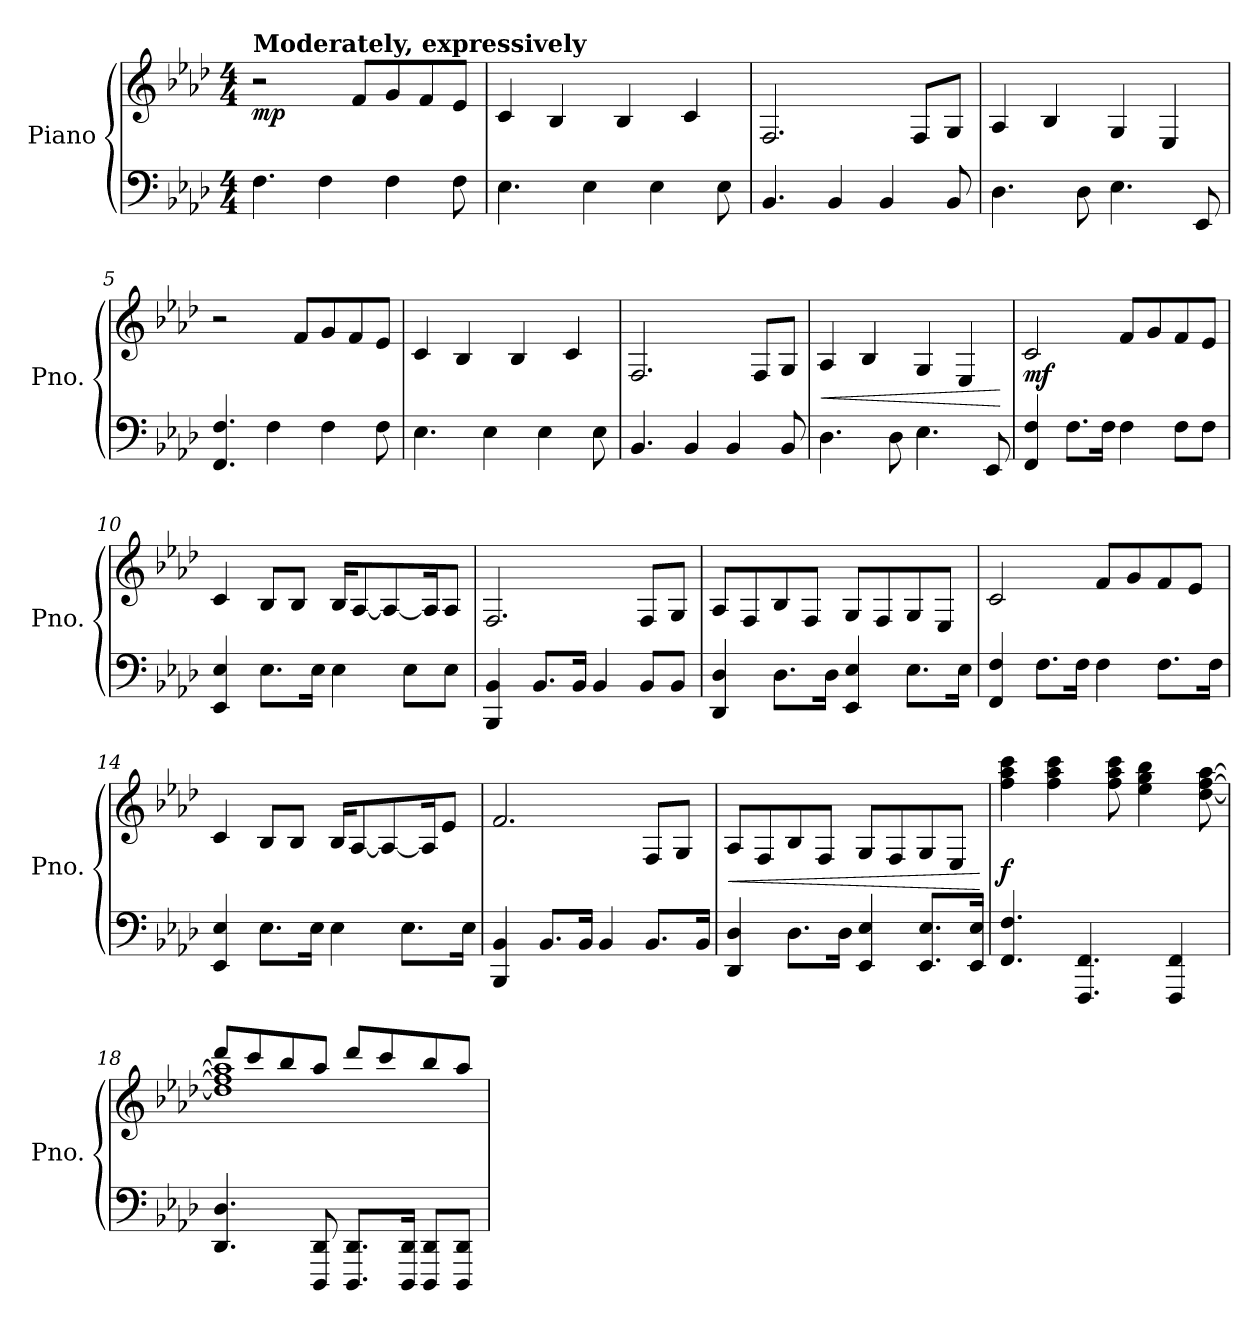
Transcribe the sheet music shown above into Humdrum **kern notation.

**kern	**kern	**dynam
*part1	*part1	*part1
*staff2	*staff1	*staff1/2
*I"Piano	*	*
*I'Pno.	*	*
*clefF4	*clefG2	*
*k[b-e-a-d-]	*k[b-e-a-d-]	*
*M4/4	*M4/4	*
*MM128	*MM128	*
=1	=1	=1
!	!LO:TX:a:B:t=Moderately, expressively	!
!	!	!LO:DY:b
4.F\	2r	mp
4F\	.	.
.	8f/L	.
4F\	8g/	.
.	8f/	.
8F\	8e-/J	.
=2	=2	=2
4.E-\	4c/	.
.	4B-/	.
4E-\	.	.
.	4B-/	.
4E-\	.	.
.	4c/	.
8E-\	.	.
=3	=3	=3
4.BB-/	2.F/	.
4BB-/	.	.
4BB-/	.	.
.	8F/L	.
8BB-/	8G/J	.
=4	=4	=4
4.D-\	4A-/	.
.	4B-/	.
8D-\	.	.
4.E-\	4G/	.
.	4E-/	.
8EE-/	.	.
!!LO:LB:g=z
=5	=5	=5
4.FF/ 4.F/	2r	.
4F\	.	.
.	8f/L	.
4F\	8g/	.
.	8f/	.
8F\	8e-/J	.
=6	=6	=6
4.E-\	4c/	.
.	4B-/	.
4E-\	.	.
.	4B-/	.
4E-\	.	.
.	4c/	.
8E-\	.	.
=7	=7	=7
4.BB-/	2.F/	.
4BB-/	.	.
4BB-/	.	.
.	8F/L	.
8BB-/	8G/J	.
=8	=8	=8
!	!	!LO:HP:b
4.D-\	4A-/	<
.	4B-/	.
8D-\	.	.
4.E-\	4G/	.
.	4E-/	.
8EE-/	.	.
.	.	[
!!LO:PB:g=z
=9	=9	=9
!	!	!LO:DY:b
4FF/ 4F/	2c/	mf
8.F\L	.	.
16F\Jk	.	.
4F\	8f/L	.
.	8g/	.
8F\L	8f/	.
8F\J	8e-/J	.
=10	=10	=10
4EE-/ 4E-/	4c/	.
8.E-\L	8B-/L	.
.	8B-/J	.
16E-\Jk	.	.
4E-\	16B-/KL	.
.	[8A-/	.
.	8A-/_	.
8E-\L	.	.
.	16A-/K]	.
8E-\J	8A-/J	.
=11	=11	=11
4BBB-/ 4BB-/	2.F/	.
8.BB-/L	.	.
16BB-/Jk	.	.
4BB-/	.	.
8BB-/L	8F/L	.
8BB-/J	8G/J	.
=12	=12	=12
4DD-/ 4D-/	8A-/L	.
.	8F/	.
8.D-\L	8B-/	.
.	8F/J	.
16D-\Jk	.	.
4EE-/ 4E-/	8G/L	.
.	8F/	.
8.E-\L	8G/	.
.	8E-/J	.
16E-\Jk	.	.
!!LO:LB:g=z
=13	=13	=13
4FF/ 4F/	2c/	.
8.F\L	.	.
16F\Jk	.	.
4F\	8f/L	.
.	8g/	.
8.F\L	8f/	.
.	8e-/J	.
16F\Jk	.	.
=14	=14	=14
4EE-/ 4E-/	4c/	.
8.E-\L	8B-/L	.
.	8B-/J	.
16E-\Jk	.	.
4E-\	16B-/KL	.
.	[8A-/	.
.	8A-/_	.
8.E-\L	.	.
.	16A-/K]	.
.	8e-/J	.
16E-\Jk	.	.
=15	=15	=15
4BBB-/ 4BB-/	2.f/	.
8.BB-/L	.	.
16BB-/Jk	.	.
4BB-/	.	.
8.BB-/L	8F/L	.
.	8G/J	.
16BB-/Jk	.	.
=16	=16	=16
!	!	!LO:HP:b
4DD-/ 4D-/	8A-/L	<
.	8F/	.
8.D-\L	8B-/	.
.	8F/J	.
16D-\Jk	.	.
4EE-/ 4E-/	8G/L	.
.	8F/	.
8.EE-/ 8.E-/L	8G/	.
.	8E-/J	.
16EE-/ 16E-/Jk	.	.
.	.	[
!!LO:LB:g=z
=17	=17	=17
!	!	!LO:DY:a=2
4.FF/ 4.F/	4ff\ 4aa-\ 4ccc\	f
.	4ff\ 4aa-\ 4ccc\	.
4.FFF/ 4.FF/	.	.
.	8ff\ 8aa-\ 8ccc\	.
.	4ee-\ 4gg\ 4bb-\	.
4FFF/ 4FF/	.	.
.	[8dd-\ [8ff\ [8aa-\	.
=18	=18	=18
*	*^	*
4.DD-/ 4.D-/	8ddd-/L	1dd-] 1ff] 1aa-]	.
.	8ccc/	.	.
.	8bb-/	.	.
8DDD-/ 8DD-/	8aa-/J	.	.
8.DDD-/ 8.DD-/L	8ddd-/L	.	.
.	8ccc/	.	.
16DDD-/ 16DD-/Jk	.	.	.
8DDD-/ 8DD-/L	8bb-/	.	.
8DDD-/ 8DD-/J	8aa-/J	.	.
*	*v	*v	*
=	=	=
*-	*-	*-
